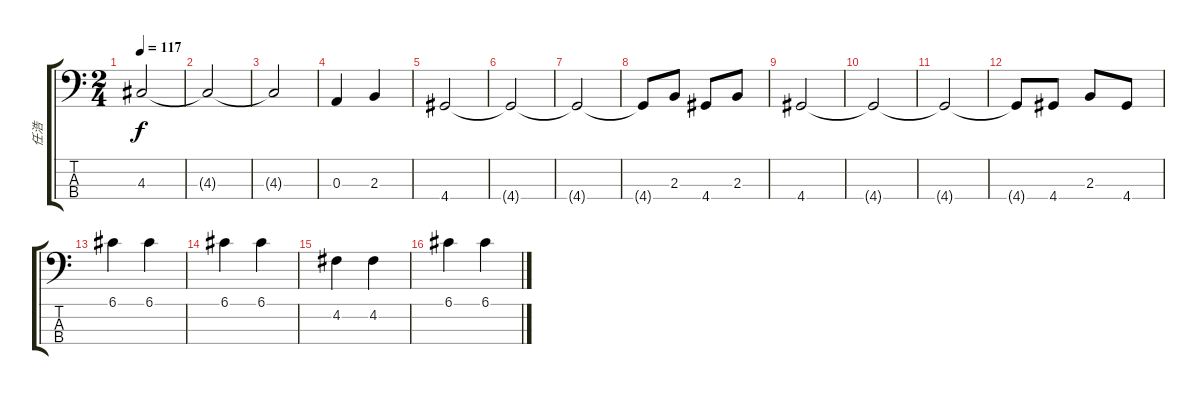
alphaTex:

\track ("任浩" "任浩") {instrument acousticbass}
\staff {score tabs}
\tuning (G2 D2 A1 E1) {hide}
\ts (2 4)
\tempo 117
\clef f4
\ks c
4.3.2{dy f} |
4.3{t}.2 |
4.3{t}.2 |
0.3.4 2.3.4 |
4.4.2 |
4.4{t}.2 |
4.4{t}.2 |
4.4{t}.8 2.3.8 4.4.8 2.3.8 |
4.4.2 |
4.4{t}.2 |
4.4{t}.2 |
4.4{t}.8 4.4.8 2.3.8 4.4.8 |
6.1.4 6.1.4 |
6.1.4 6.1.4 |
4.2.4 4.2.4 |
6.1.4 6.1.4
